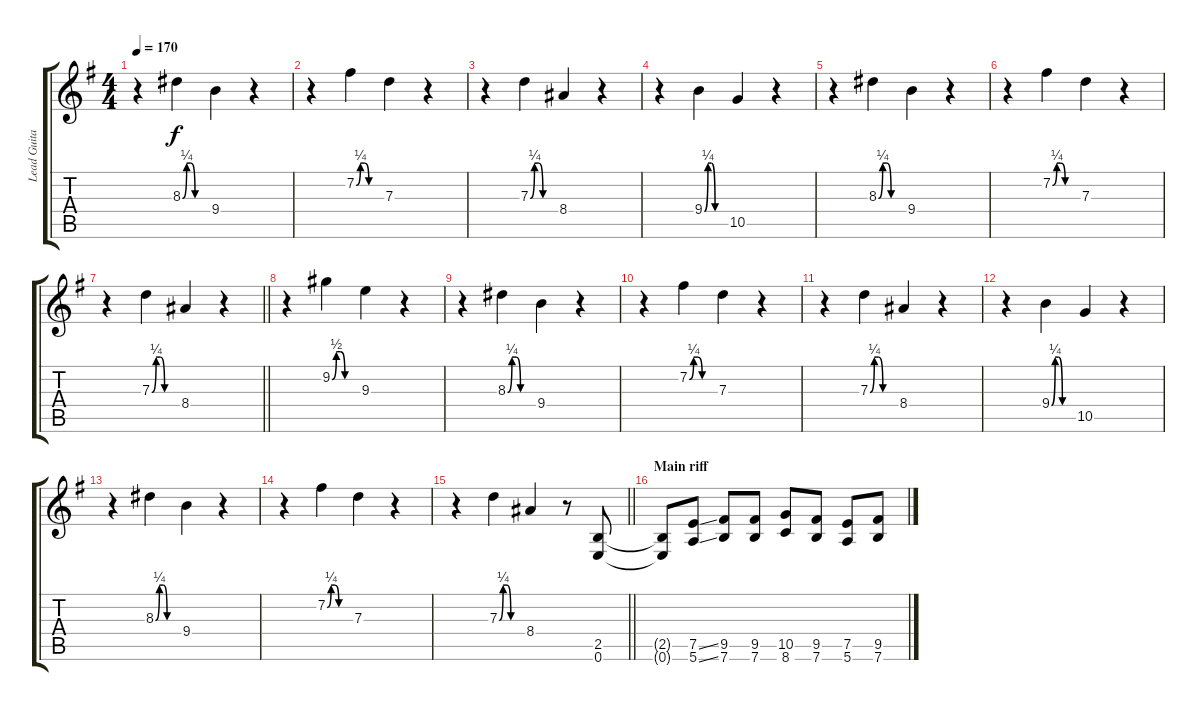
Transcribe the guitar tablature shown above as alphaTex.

\track ("Lead Guitar" "Lead Guita") {instrument distortionguitar}
\staff {score tabs}
\tuning (E4 B3 G3 D3 A2 E2) {hide}
\ts (4 4)
\section ("" "")
\tempo 170
\clef g2
\ks g
r.4{dy f volume 16 balance 8} 8.3{be (custom 0 0 10 1 20 1 30 0 60 0)}.4 9.4.4 r.4 |
r.4 7.2{be (custom 0 0 10 1 20 1 30 0 60 0)}.4 7.3.4 r.4 |
r.4 7.3{be (custom 0 0 10 1 20 1 30 0 60 0)}.4 8.4.4 r.4 |
r.4 9.4{be (custom 0 0 10 1 20 1 30 0 60 0)}.4 10.5.4 r.4 |
r.4 8.3{be (custom 0 0 10 1 20 1 30 0 60 0)}.4 9.4.4 r.4 |
r.4 7.2{be (custom 0 0 10 1 20 1 30 0 60 0)}.4 7.3.4 r.4 |
\barLineRight lightlight
r.4 7.3{be (custom 0 0 10 1 20 1 30 0 60 0)}.4 8.4.4 r.4 |
r.4 9.2{be (custom 0 0 10 2 20 2 30 0 60 0)}.4 9.3.4 r.4 |
r.4 8.3{be (custom 0 0 10 1 20 1 30 0 60 0)}.4 9.4.4 r.4 |
r.4 7.2{be (custom 0 0 10 1 20 1 30 0 60 0)}.4 7.3.4 r.4 |
r.4 7.3{be (custom 0 0 10 1 20 1 30 0 60 0)}.4 8.4.4 r.4 |
r.4 9.4{be (custom 0 0 10 1 20 1 30 0 60 0)}.4 10.5.4 r.4 |
r.4 8.3{be (custom 0 0 10 1 20 1 30 0 60 0)}.4 9.4.4 r.4 |
r.4 7.2{be (custom 0 0 10 1 20 1 30 0 60 0)}.4 7.3.4 r.4 |
\barLineRight lightlight
r.4 7.3{be (custom 0 0 10 1 20 1 30 0 60 0)}.4 8.4.4 r.8 (2.5 0.6).8{volume 16 balance 0} |
\section ("" "Main riff")
(2.5{t} 0.6{t}).8 (7.5{ss} 5.6{ss}).8 (9.5 7.6).8 (9.5 7.6).8 (10.5 8.6).8 (9.5 7.6).8 (7.5 5.6).8 (9.5 7.6).8
